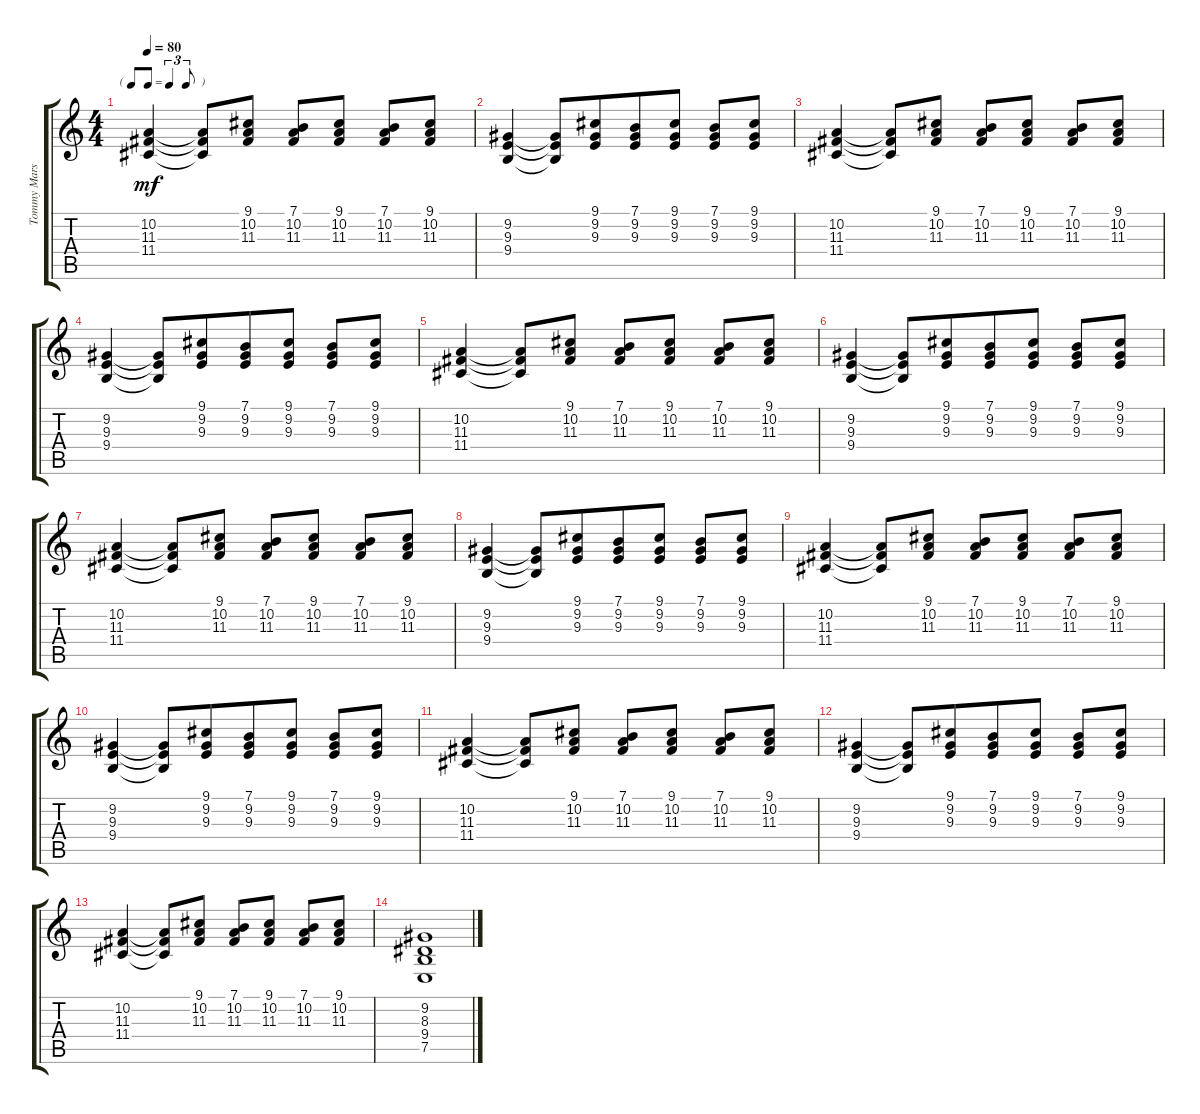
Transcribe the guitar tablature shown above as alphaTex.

\track ("Tommy Mars" "Tommy Mars") {instrument drawbarorgan}
\staff {score tabs}
\tuning (E4 B3 G3 D3 A2 E2) {hide}
\ts (4 4)
\tf triplet8th
\tempo 80
\clef g2
\ks c
(10.2 11.3 11.4).4{dy mf} (10.2{t} 11.3{t} 11.4{t}).8{beam merge} (9.1 10.2 11.3).8 (7.1 10.2 11.3).8 (9.1 10.2 11.3).8 (7.1 10.2 11.3).8{beam merge} (9.1 10.2 11.3).8 |
(9.2 9.3 9.4).4 (9.2{t} 9.3{t} 9.4{t}).8{beam merge} (9.1 9.2 9.3).8{beam merge} (7.1 9.2 9.3).8{beam merge} (9.1 9.2 9.3).8 (7.1 9.2 9.3).8 (9.1 9.2 9.3).8 |
(10.2 11.3 11.4).4 (10.2{t} 11.3{t} 11.4{t}).8{beam merge} (9.1 10.2 11.3).8 (7.1 10.2 11.3).8 (9.1 10.2 11.3).8 (7.1 10.2 11.3).8{beam merge} (9.1 10.2 11.3).8 |
(9.2 9.3 9.4).4 (9.2{t} 9.3{t} 9.4{t}).8{beam merge} (9.1 9.2 9.3).8{beam merge} (7.1 9.2 9.3).8{beam merge} (9.1 9.2 9.3).8 (7.1 9.2 9.3).8 (9.1 9.2 9.3).8 |
(10.2 11.3 11.4).4 (10.2{t} 11.3{t} 11.4{t}).8{beam merge} (9.1 10.2 11.3).8 (7.1 10.2 11.3).8 (9.1 10.2 11.3).8 (7.1 10.2 11.3).8{beam merge} (9.1 10.2 11.3).8 |
(9.2 9.3 9.4).4 (9.2{t} 9.3{t} 9.4{t}).8{beam merge} (9.1 9.2 9.3).8{beam merge} (7.1 9.2 9.3).8{beam merge} (9.1 9.2 9.3).8 (7.1 9.2 9.3).8 (9.1 9.2 9.3).8 |
(10.2 11.3 11.4).4 (10.2{t} 11.3{t} 11.4{t}).8{beam merge} (9.1 10.2 11.3).8 (7.1 10.2 11.3).8 (9.1 10.2 11.3).8 (7.1 10.2 11.3).8{beam merge} (9.1 10.2 11.3).8 |
(9.2 9.3 9.4).4 (9.2{t} 9.3{t} 9.4{t}).8{beam merge} (9.1 9.2 9.3).8{beam merge} (7.1 9.2 9.3).8{beam merge} (9.1 9.2 9.3).8 (7.1 9.2 9.3).8 (9.1 9.2 9.3).8 |
(10.2 11.3 11.4).4 (10.2{t} 11.3{t} 11.4{t}).8{beam merge} (9.1 10.2 11.3).8 (7.1 10.2 11.3).8 (9.1 10.2 11.3).8 (7.1 10.2 11.3).8{beam merge} (9.1 10.2 11.3).8 |
(9.2 9.3 9.4).4 (9.2{t} 9.3{t} 9.4{t}).8{beam merge} (9.1 9.2 9.3).8{beam merge} (7.1 9.2 9.3).8{beam merge} (9.1 9.2 9.3).8 (7.1 9.2 9.3).8 (9.1 9.2 9.3).8 |
(10.2 11.3 11.4).4 (10.2{t} 11.3{t} 11.4{t}).8{beam merge} (9.1 10.2 11.3).8 (7.1 10.2 11.3).8 (9.1 10.2 11.3).8 (7.1 10.2 11.3).8{beam merge} (9.1 10.2 11.3).8 |
(9.2 9.3 9.4).4 (9.2{t} 9.3{t} 9.4{t}).8{beam merge} (9.1 9.2 9.3).8{beam merge} (7.1 9.2 9.3).8{beam merge} (9.1 9.2 9.3).8 (7.1 9.2 9.3).8 (9.1 9.2 9.3).8 |
(10.2 11.3 11.4).4 (10.2{t} 11.3{t} 11.4{t}).8{beam merge} (9.1 10.2 11.3).8 (7.1 10.2 11.3).8 (9.1 10.2 11.3).8 (7.1 10.2 11.3).8{beam merge} (9.1 10.2 11.3).8 |
(9.2 8.3 9.4 7.5).1
